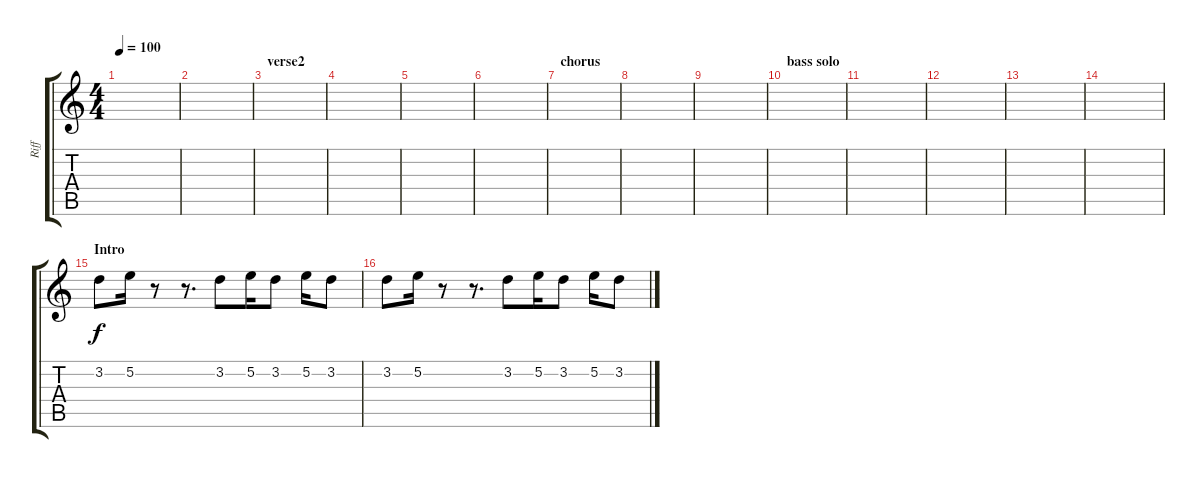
\track ("Riff" "Riff") {instrument distortionguitar}
\staff {score tabs}
\tuning (E4 B3 G3 D3 A2 E2) {hide}
\ts (4 4)
\tempo 100
\clef g2
\ks c
|
|
\section ("" "verse2")
|
|
|
|
\section ("" "chorus")
|
|
|
\section ("" "bass solo")
|
|
|
|
|
\section ("" "Intro")
3.2.8 5.2.16 r.8 r.8{d} 3.2.8 5.2.16 3.2.8 5.2.16 3.2.8 |
3.2.8 5.2.16 r.8 r.8{d} 3.2.8 5.2.16 3.2.8 5.2.16 3.2{ss}.8
